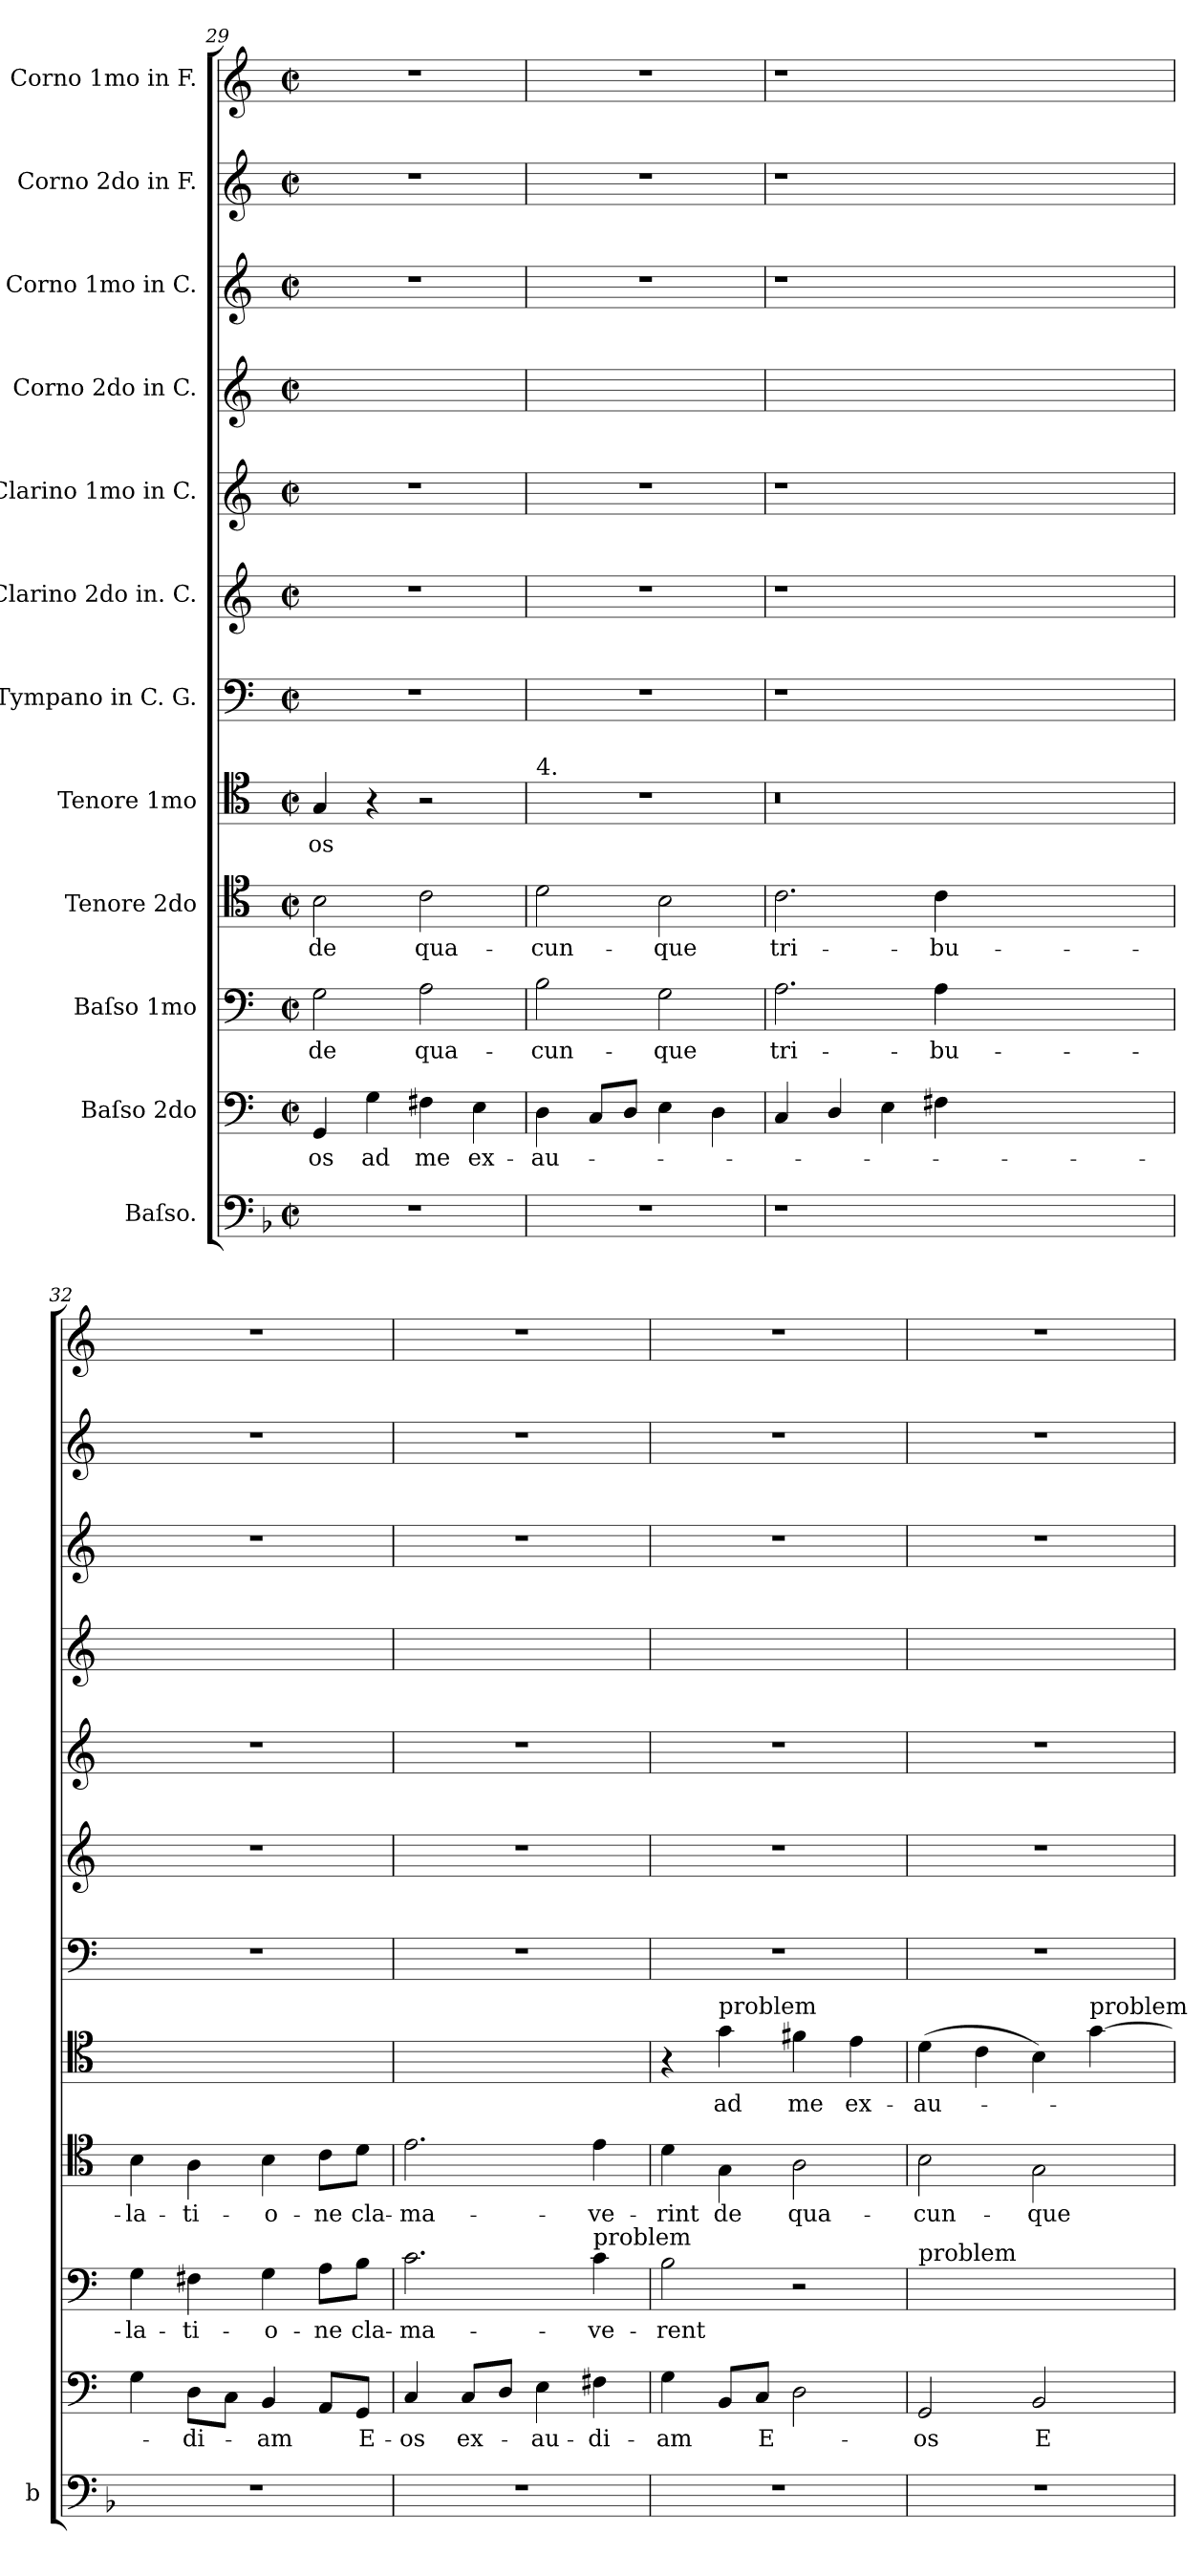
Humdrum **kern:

**kern	**kern	**text	**kern	**text	**kern	**text	**kern	**text	**kern	**kern	**kern	**kern	**kern	**kern	**kern
*part12	*part11	*part11	*part10	*part10	*part9	*part9	*part8	*part8	*part7	*part6	*part5	*part4	*part3	*part2	*part1
*staff12	*staff11	*staff11	*staff10	*staff10	*staff9	*staff9	*staff8	*staff8	*staff7	*staff6	*staff5	*staff4	*staff3	*staff2	*staff1
*I"Baſso.	*I"Baſso 2do	*	*I"Baſso 1mo	*	*I"Tenore 2do	*	*I"Tenore 1mo	*	*I"Tympano in C. G.	*I"Clarino 2do in. C.	*I"Clarino 1mo in C.	*I"Corno 2do in C.	*I"Corno 1mo in C.	*I"Corno 2do in F.	*I"Corno 1mo in F.
*I'b	*	*	*	*	*	*	*	*	*	*	*	*	*	*	*
*clefF4	*clefF4	*	*clefF4	*	*clefC4	*	*clefC4	*	*clefF4	*clefG2	*clefG2	*clefG2	*clefG2	*clefG2	*clefG2
*	*	*	*	*	*	*	*	*	*	*	*	*	*	*ITrd4c7	*ITrd4c7
*k[b-]	*k[]	*	*k[]	*	*k[]	*	*k[]	*	*k[]	*k[]	*k[]	*k[]	*k[]	*k[b-]	*k[b-]
*M2/2	*M2/2	*	*M2/2	*	*M2/2	*	*M2/2	*	*M2/2	*M2/2	*M2/2	*M2/2	*M2/2	*M2/2	*M2/2
*met(c|)	*met(c|)	*	*met(c|)	*	*met(c|)	*	*met(c|)	*	*met(c|)	*met(c|)	*met(c|)	*met(c|)	*met(c|)	*met(c|)	*met(c|)
=29	=29	=29	=29	=29	=29	=29	=29	=29	=29	=29	=29	=29	=29	=29	=29
1r	4GG/	-os	2G\	de	2B\	de	4G/	-os	1r	1r	1r	1ryy	1r	1r	1r
.	4G\	ad	.	.	.	.	4r	.	.	.	.	.	.	.	.
.	4F#X\	me	2A\	qua-	2c\	qua-	2r	.	.	.	.	.	.	.	.
.	4E\	ex-	.	.	.	.	.	.	.	.	.	.	.	.	.
=30	=30	=30	=30	=30	=30	=30	=30	=30	=30	=30	=30	=30	=30	=30	=30
!	!	!	!	!	!	!	!LO:TX:a:t=4.	!	!	!	!	!	!	!	!
1r	4D\	-au-	2B\	-cun-	2d\	-cun-	1r	.	1r	1r	1r	1ryy	1r	1r	1r
.	8C/L	.	.	.	.	.	.	.	.	.	.	.	.	.	.
.	8D/J	.	.	.	.	.	.	.	.	.	.	.	.	.	.
.	4E\	.	2G\	-que	2B\	-que	.	.	.	.	.	.	.	.	.
.	4D\	.	.	.	.	.	.	.	.	.	.	.	.	.	.
=31	=31	=31	=31	=31	=31	=31	=31	=31	=31	=31	=31	=31	=31	=31	=31
1r	4C/	.	2.A\	tri-	2.c\	tri-	0.r	.	1r	1r	1r	1ryy	1r	1r	1r
.	4D/	.	.	.	.	.	.	.	.	.	.	.	.	.	.
.	4E\	.	.	.	.	.	.	.	.	.	.	.	.	.	.
.	4F#X\	.	4A\	-bu-	4c\	-bu-	.	.	.	.	.	.	.	.	.
0ryy	0ryy	.	0ryy	.	0ryy	.	.	.	0ryy	0ryy	0ryy	0ryy	0ryy	0ryy	0ryy
=32	=32	=32	=32	=32	=32	=32	=32	=32	=32	=32	=32	=32	=32	=32	=32
1r	4G\	.	4G\	-la-	4B\	-la-	1ryy	.	1r	1r	1r	1ryy	1r	1r	1r
.	8D\L	-di-	4F#X\	-ti-	4A\	-ti-	.	.	.	.	.	.	.	.	.
.	8C\J	.	.	.	.	.	.	.	.	.	.	.	.	.	.
.	4BB/	-am	4G\	-o-	4B\	-o-	.	.	.	.	.	.	.	.	.
.	8AA/L	.	8A\L	-ne	8c\L	-ne	.	.	.	.	.	.	.	.	.
.	8GG/J	E-	8B\J	cla-	8d\J	cla-	.	.	.	.	.	.	.	.	.
=33	=33	=33	=33	=33	=33	=33	=33	=33	=33	=33	=33	=33	=33	=33	=33
1r	4C/	-os	2.c\	-ma-	2.e\	-ma-	1ryy	.	1r	1r	1r	1ryy	1r	1r	1r
.	8C/L	ex-	.	.	.	.	.	.	.	.	.	.	.	.	.
.	8D/J	.	.	.	.	.	.	.	.	.	.	.	.	.	.
.	4E\	-au-	.	.	.	.	.	.	.	.	.	.	.	.	.
!	!	!	!LO:TX:a:t=problem	!	!	!	!	!	!	!	!	!	!	!	!
.	4F#X\	-di-	4c\	-ve-	4e\	-ve-	.	.	.	.	.	.	.	.	.
=34	=34	=34	=34	=34	=34	=34	=34	=34	=34	=34	=34	=34	=34	=34	=34
1r	4G\	-am	2B\	-rent	4d\	-rint	4r	.	1r	1r	1r	1ryy	1r	1r	1r
!	!	!	!	!	!	!	!LO:TX:a:t=problem	!	!	!	!	!	!	!	!
.	8BB/L	.	.	.	4G\	de	4g\	ad	.	.	.	.	.	.	.
.	8C/J	E-	.	.	.	.	.	.	.	.	.	.	.	.	.
.	2D\	.	2r	.	2A\	qua-	4f#X\	me	.	.	.	.	.	.	.
.	.	.	.	.	.	.	4e\	ex-	.	.	.	.	.	.	.
=35	=35	=35	=35	=35	=35	=35	=35	=35	=35	=35	=35	=35	=35	=35	=35
!	!	!	!LO:TX:a:t=problem	!	!	!	!	!	!	!	!	!	!	!	!
1r	2GG/	-os	1ryy	.	2B\	-cun-	(4d\	-au-	1r	1r	1r	1ryy	1r	1r	1r
.	.	.	.	.	.	.	4c\	.	.	.	.	.	.	.	.
.	2BB/	E-	.	.	2G\	-que	4B\)	.	.	.	.	.	.	.	.
!	!	!	!	!	!	!	!LO:TX:a:t=problem	!	!	!	!	!	!	!	!
.	.	.	.	.	.	.	[4g\	.	.	.	.	.	.	.	.
=	=	=	=	=	=	=	=	=	=	=	=	=	=	=	=
*-	*-	*-	*-	*-	*-	*-	*-	*-	*-	*-	*-	*-	*-	*-	*-
